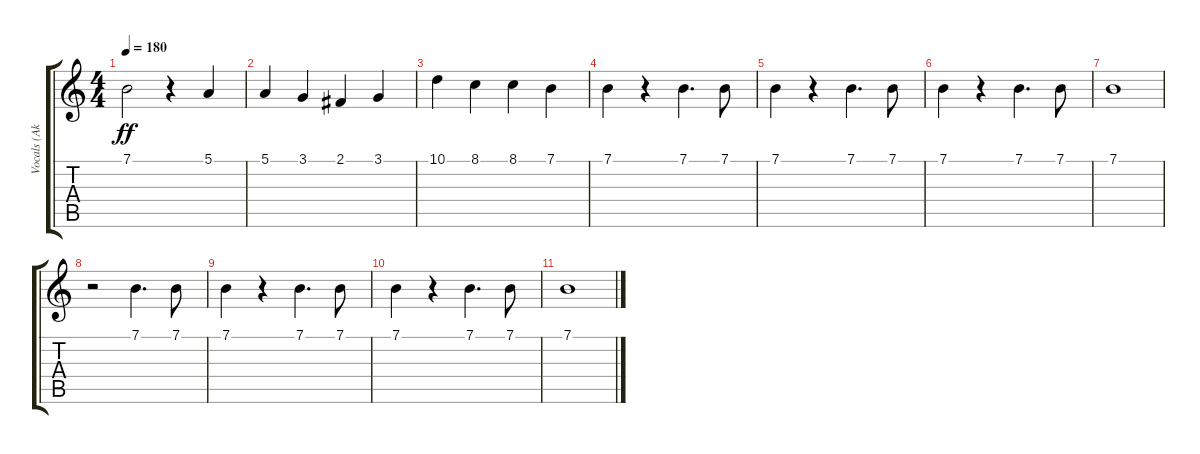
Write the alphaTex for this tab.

\track ("Vocals (Akiyama Mio)" "Vocals (Ak") {instrument altosax}
\staff {score tabs}
\tuning (E4 B3 G3 D3 A2 E2) {hide}
\ts (4 4)
\tempo 180
\clef g2
\ks c
7.1.2{dy ff} r.4 5.1.4 |
5.1.4 3.1.4 2.1.4 3.1.4 |
10.1.4 8.1.4 8.1.4 7.1.4 |
7.1.4 r.4 7.1.4{d} 7.1.8 |
7.1.4 r.4 7.1.4{d} 7.1.8 |
7.1.4 r.4 7.1.4{d} 7.1.8 |
7.1.1 |
r.2 7.1.4{d} 7.1.8 |
7.1.4 r.4 7.1.4{d} 7.1.8 |
7.1.4 r.4 7.1.4{d} 7.1.8 |
7.1.1
